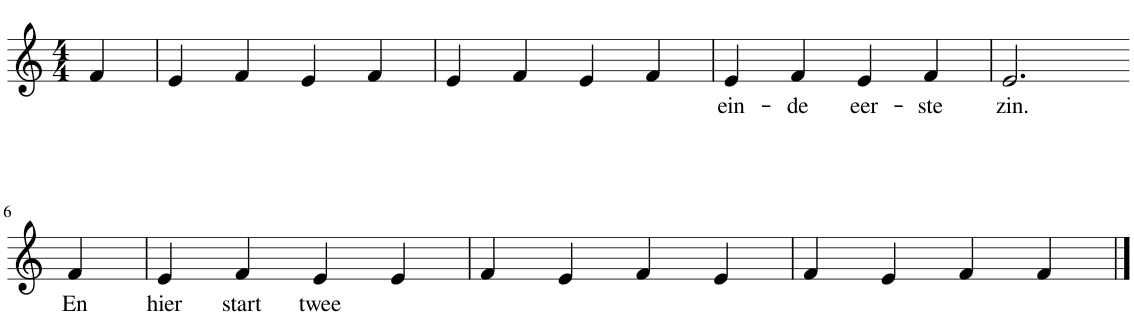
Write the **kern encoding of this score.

**kern	**text
*part1	*part1
*staff1	*staff1
*I"Piano	*
*I'Pno.	*
*clefG2	*
*k[]	*
*M4/4	*
=1	=1
4f/	.
=2	=2
4e/	.
4f/	.
4e/	.
4f/	.
=3	=3
4e/	.
4f/	.
4e/	.
4f/	.
=4	=4
!	!LO:LY:b
4e/	ein-
!	!LO:LY:b
4f/	-de
!	!LO:LY:b
4e/	eer-
!	!LO:LY:b
4f/	-ste
=5	=5
!	!LO:LY:b
2.e/	zin.
!!LO:LB:g=z
=6-	=6-
!	!LO:LY:b
4f/	En
=7	=7
!	!LO:LY:b
4e/	hier
!	!LO:LY:b
4f/	start
!	!LO:LY:b
4e/	twee
4e/	.
=8	=8
4f/	.
4e/	.
4f/	.
4e/	.
=9	=9
4f/	.
4e/	.
4f/	.
4f/	.
==	==
*-	*-
